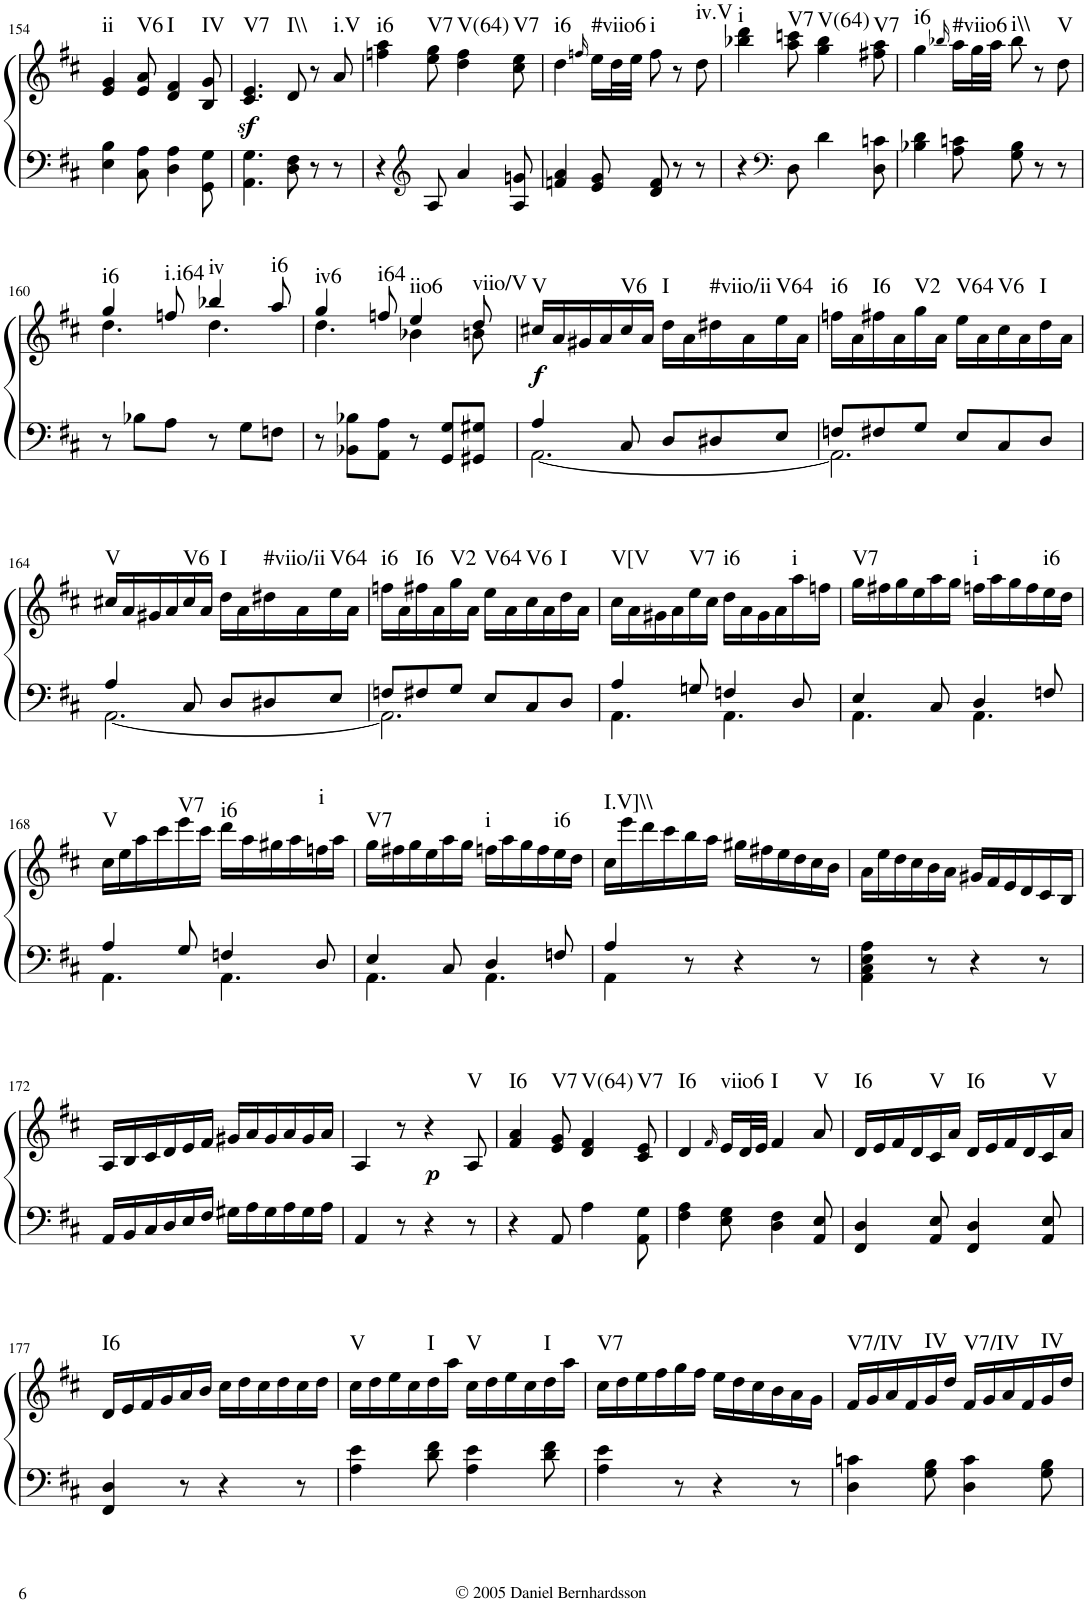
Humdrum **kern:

**kern	**kern	**dynam	**harte
*part1	*part1	*part1	*part1
*staff2	*staff1	*staff1/2	*
*I"Piano	*	*	*
*I'Pno.	*	*	*
!!LO:PB:g=z
*clefF4	*clefG2	*	*
*k[f#c#]	*k[f#c#]	*	*
*D:	*D:	*	*
*M6/8	*M6/8	*	*
=154	=154	=154	=154
!	!	!	!LO:H:kt=ii
4E\ 4B\	4e/ 4g/	.	N
!	!	!	!LO:H:kt=V6
8C#\ 8A\	8e/ 8a/	.	N
!	!	!	!LO:H:kt=I
4D\ 4A\	4d/ 4f#/	.	N
!	!	!	!LO:H:kt=IV
8GG\ 8G\	8B/ 8g/	.	N
=155	=155	=155	=155
!	!	!LO:DY:b	!LO:H:kt=V7
4.AA\ 4.G\	4.c#/ 4.e/	sf	N
!	!	!	!LO:H:kt=I\\
8D\ 8F#\	8d/	.	N
8r	8r	.	.
!	!	!	!LO:H:kt=i.V
8r	8a/	.	N
=156	=156	=156	=156
!	!	!	!LO:H:kt=i6
4r	4ffn\ 4aa\	.	N
*clefG2	*	*	*
!	!	!	!LO:H:kt=V7
8A/	8ee\ 8gg\	.	N
!	!	!	!LO:H:kt=V(64)
4a/	4dd\ 4ff\	.	N
!	!	!	!LO:H:kt=V7
8A/ 8gn/	8cc#\ 8ee\	.	N
=157	=157	=157	=157
!	!	!	!LO:H:kt=i6
4fn/ 4a/	4dd\	.	N
.	16qffn/	.	.
!	!	!	!LO:H:kt=#viio6
8e/ 8g/	16ee\LL	.	N
.	32dd\L	.	.
.	32ee\JJJ	.	.
!	!	!	!LO:H:kt=i
8d/ 8f/	8ff\	.	N
8r	8r	.	.
!	!	!	!LO:H:kt=iv.V
8r	8dd\	.	N
=158	=158	=158	=158
!	!	!	!LO:H:kt=i
4r	4bb-X\ 4ddd\	.	N
*clefF4	*	*	*
!	!	!	!LO:H:kt=V7
8D\	8aa\ 8cccn\	.	N
!	!	!	!LO:H:kt=V(64)
4d\	4gg\ 4bb-\	.	N
!	!	!	!LO:H:kt=V7
8D\ 8cn\	8ff#X\ 8aa\	.	N
=159	=159	=159	=159
!	!	!	!LO:H:kt=i6
4B-X\ 4d\	4gg\	.	N
.	16qbb-X/	.	.
!	!	!	!LO:H:kt=#viio6
8A\ 8cn\	16aa\LL	.	N
.	32gg\L	.	.
.	32aa\JJJ	.	.
!	!	!	!LO:H:kt=i\\
8G\ 8B-\	8bb-\	.	N
8r	8r	.	.
!	!	!	!LO:H:kt=V
8r	8dd\	.	N
!!LO:LB:g=z
=160	=160	=160	=160
*	*^	*	*
!	!	!	!	!LO:H:kt=i6
8r	4gg/	4.dd\	.	N
8B-X\L	.	.	.	.
!	!	!	!	!LO:H:kt=i.i64
8A\J	8ffn/	.	.	N
!	!	!	!	!LO:H:kt=iv
8r	4bb-X/	4.dd\	.	N
8G\L	.	.	.	.
!	!	!	!	!LO:H:kt=i6
8Fn\J	8aa/	.	.	N
=161	=161	=161	=161	=161
!	!	!	!	!LO:H:kt=iv6
8r	4gg/	4.dd\	.	N
8BB-X\ 8B-X\L	.	.	.	.
!	!	!	!	!LO:H:kt=i64
8AA\ 8A\J	8ffn/	.	.	N
!	!	!	!	!LO:H:kt=iio6
8r	4ee/	4b-X\	.	N
8GG/ 8G/L	.	.	.	.
!	!	!	!	!LO:H:kt=viio/V
8GG#X/ 8G#X/J	8dd/	8bn\	.	N
=162	=162	=162	=162	=162
*^	*	*	*	*
!	!	!	!	!LO:DY:b	!LO:H:kt=V
*	*	*v	*v	*	*
4A/	[2.AA\	16cc#X/LL	f	N
.	.	16a/	.	.
.	.	16g#X/	.	.
.	.	16a/	.	.
!	!	!	!	!LO:H:kt=V6
8C#/	.	16cc#/	.	N
.	.	16a/JJ	.	.
!	!	!	!	!LO:H:kt=I
8D/L	.	16dd\LL	.	N
.	.	16a\	.	.
!	!	!	!	!LO:H:kt=#viio/ii
8D#X/	.	16dd#X\	.	N
.	.	16a\	.	.
!	!	!	!	!LO:H:kt=V64
8E/J	.	16ee\	.	N
.	.	16a\JJ	.	.
=163	=163	=163	=163	=163
!	!	!	!	!LO:H:kt=i6
8Fn/L	2.AA\]	16ffn\LL	.	N
.	.	16a\	.	.
!	!	!	!	!LO:H:kt=I6
8F#X/	.	16ff#X\	.	N
.	.	16a\	.	.
!	!	!	!	!LO:H:kt=V2
8G/J	.	16gg\	.	N
.	.	16a\JJ	.	.
!	!	!	!	!LO:H:kt=V64
8E/L	.	16ee\LL	.	N
.	.	16a\	.	.
!	!	!	!	!LO:H:kt=V6
8C#/	.	16cc#\	.	N
.	.	16a\	.	.
!	!	!	!	!LO:H:kt=I
8D/J	.	16dd\	.	N
.	.	16a\JJ	.	.
!!LO:LB:g=z
=164	=164	=164	=164	=164
!	!	!	!	!LO:H:kt=V
4A/	[2.AA\	16cc#X/LL	.	N
.	.	16a/	.	.
.	.	16g#X/	.	.
.	.	16a/	.	.
!	!	!	!	!LO:H:kt=V6
8C#/	.	16cc#/	.	N
.	.	16a/JJ	.	.
!	!	!	!	!LO:H:kt=I
8D/L	.	16dd\LL	.	N
.	.	16a\	.	.
!	!	!	!	!LO:H:kt=#viio/ii
8D#X/	.	16dd#X\	.	N
.	.	16a\	.	.
!	!	!	!	!LO:H:kt=V64
8E/J	.	16ee\	.	N
.	.	16a\JJ	.	.
=165	=165	=165	=165	=165
!	!	!	!	!LO:H:kt=i6
8Fn/L	2.AA\]	16ffn\LL	.	N
.	.	16a\	.	.
!	!	!	!	!LO:H:kt=I6
8F#X/	.	16ff#X\	.	N
.	.	16a\	.	.
!	!	!	!	!LO:H:kt=V2
8G/J	.	16gg\	.	N
.	.	16a\JJ	.	.
!	!	!	!	!LO:H:kt=V64
8E/L	.	16ee\LL	.	N
.	.	16a\	.	.
!	!	!	!	!LO:H:kt=V6
8C#/	.	16cc#\	.	N
.	.	16a\	.	.
!	!	!	!	!LO:H:kt=I
8D/J	.	16dd\	.	N
.	.	16a\JJ	.	.
=166	=166	=166	=166	=166
!	!	!	!	!LO:H:kt=V[V
4A/	4.AA\	16cc#\LL	.	N
.	.	16a\	.	.
.	.	16g#X\	.	.
.	.	16a\	.	.
!	!	!	!	!LO:H:kt=V7
8Gn/	.	16ee\	.	N
.	.	16cc#\JJ	.	.
!	!	!	!	!LO:H:kt=i6
4Fn/	4.AA\	16dd\LL	.	N
.	.	16a\	.	.
.	.	16g#\	.	.
.	.	16a\	.	.
!	!	!	!	!LO:H:kt=i
8D/	.	16aa\	.	N
.	.	16ffn\JJ	.	.
=167	=167	=167	=167	=167
!	!	!	!	!LO:H:kt=V7
4E/	4.AA\	16gg\LL	.	N
.	.	16ff#X\	.	.
.	.	16gg\	.	.
.	.	16ee\	.	.
8C#/	.	16aa\	.	.
.	.	16gg\JJ	.	.
!	!	!	!	!LO:H:kt=i
4D/	4.AA\	16ffn\LL	.	N
.	.	16aa\	.	.
.	.	16gg\	.	.
.	.	16ff\	.	.
!	!	!	!	!LO:H:kt=i6
8Fn/	.	16ee\	.	N
.	.	16dd\JJ	.	.
!!LO:LB:g=z
=168	=168	=168	=168	=168
!	!	!	!	!LO:H:kt=V
4A/	4.AA\	16cc#\LL	.	N
.	.	16ee\	.	.
.	.	16aa\	.	.
.	.	16ccc#\	.	.
!	!	!	!	!LO:H:kt=V7
8G/	.	16eee\	.	N
.	.	16ccc#\JJ	.	.
!	!	!	!	!LO:H:kt=i6
4Fn/	4.AA\	16ddd\LL	.	N
.	.	16aa\	.	.
.	.	16gg#X\	.	.
.	.	16aa\	.	.
!	!	!	!	!LO:H:kt=i
8D/	.	16ffn\	.	N
.	.	16aa\JJ	.	.
=169	=169	=169	=169	=169
!	!	!	!	!LO:H:kt=V7
4E/	4.AA\	16gg\LL	.	N
.	.	16ff#X\	.	.
.	.	16gg\	.	.
.	.	16ee\	.	.
8C#/	.	16aa\	.	.
.	.	16gg\JJ	.	.
!	!	!	!	!LO:H:kt=i
4D/	4.AA\	16ffn\LL	.	N
.	.	16aa\	.	.
.	.	16gg\	.	.
.	.	16ff\	.	.
!	!	!	!	!LO:H:kt=i6
8Fn/	.	16ee\	.	N
.	.	16dd\JJ	.	.
=170	=170	=170	=170	=170
!	!	!	!	!LO:H:kt=I.V]\\
4A/	4AA\	16cc#\LL	.	N
.	.	16eee\	.	.
.	.	16ddd\	.	.
.	.	16ccc#\	.	.
8r	8ryy	16bb\	.	.
.	.	16aa\JJ	.	.
4r	4.ryy	16gg#X\LL	.	.
.	.	16ff#X\	.	.
.	.	16ee\	.	.
.	.	16dd\	.	.
8r	.	16cc#\	.	.
.	.	16b\JJ	.	.
*v	*v	*	*	*
=171	=171	=171	=171
4AA\ 4C#\ 4E\ 4A\	16a\LL	.	.
.	16ee\	.	.
.	16dd\	.	.
.	16cc#\	.	.
8r	16b\	.	.
.	16a\JJ	.	.
4r	16g#X/LL	.	.
.	16f#/	.	.
.	16e/	.	.
.	16d/	.	.
8r	16c#/	.	.
.	16B/JJ	.	.
!!LO:LB:g=z
=172	=172	=172	=172
16AA/LL	16A/LL	.	.
16BB/	16B/	.	.
16C#/	16c#/	.	.
16D/	16d/	.	.
16E/	16e/	.	.
16F#/JJ	16f#/JJ	.	.
16G#X\LL	16g#X/LL	.	.
16A\	16a/	.	.
16G#\	16g#/	.	.
16A\	16a/	.	.
16G#\	16g#/	.	.
16A\JJ	16a/JJ	.	.
=173	=173	=173	=173
4AA/	4A/	.	.
8r	8r	.	.
!	!	!LO:DY:b	!
4r	4r	p	.
!	!	!	!LO:H:kt=V
8r	8A/	.	N
=174	=174	=174	=174
!	!	!	!LO:H:kt=I6
4r	4f#/ 4a/	.	N
!	!	!	!LO:H:kt=V7
8AA/	8e/ 8g/	.	N
!	!	!	!LO:H:kt=V(64)
4A\	4d/ 4f#/	.	N
!	!	!	!LO:H:kt=V7
8AA\ 8G\	8c#/ 8e/	.	N
=175	=175	=175	=175
!	!	!	!LO:H:kt=I6
4F#\ 4A\	4d/	.	N
.	16qf#/	.	.
!	!	!	!LO:H:kt=viio6
8E\ 8G\	16e/LL	.	N
.	32d/L	.	.
.	32e/JJJ	.	.
!	!	!	!LO:H:kt=I
4D\ 4F#\	4f#/	.	N
!	!	!	!LO:H:kt=V
8AA/ 8E/	8a/	.	N
=176	=176	=176	=176
!	!	!	!LO:H:kt=I6
4FF#/ 4D/	16d/LL	.	N
.	16e/	.	.
.	16f#/	.	.
.	16d/	.	.
!	!	!	!LO:H:kt=V
8AA/ 8E/	16c#/	.	N
.	16a/JJ	.	.
!	!	!	!LO:H:kt=I6
4FF#/ 4D/	16d/LL	.	N
.	16e/	.	.
.	16f#/	.	.
.	16d/	.	.
!	!	!	!LO:H:kt=V
8AA/ 8E/	16c#/	.	N
.	16a/JJ	.	.
!!LO:LB:g=z
=177	=177	=177	=177
!	!	!	!LO:H:kt=I6
4FF#/ 4D/	16d/LL	.	N
.	16e/	.	.
.	16f#/	.	.
.	16g/	.	.
8r	16a/	.	.
.	16b/JJ	.	.
4r	16cc#\LL	.	.
.	16dd\	.	.
.	16cc#\	.	.
.	16dd\	.	.
8r	16cc#\	.	.
.	16dd\JJ	.	.
=178	=178	=178	=178
!	!	!	!LO:H:kt=V
4A\ 4e\	16cc#\LL	.	N
.	16dd\	.	.
.	16ee\	.	.
.	16cc#\	.	.
!	!	!	!LO:H:kt=I
8d\ 8f#\	16dd\	.	N
.	16aa\JJ	.	.
!	!	!	!LO:H:kt=V
4A\ 4e\	16cc#\LL	.	N
.	16dd\	.	.
.	16ee\	.	.
.	16cc#\	.	.
!	!	!	!LO:H:kt=I
8d\ 8f#\	16dd\	.	N
.	16aa\JJ	.	.
=179	=179	=179	=179
!	!	!	!LO:H:kt=V7
4A\ 4e\	16cc#\LL	.	N
.	16dd\	.	.
.	16ee\	.	.
.	16ff#\	.	.
8r	16gg\	.	.
.	16ff#\JJ	.	.
4r	16ee\LL	.	.
.	16dd\	.	.
.	16cc#\	.	.
.	16b\	.	.
8r	16a\	.	.
.	16g\JJ	.	.
=180	=180	=180	=180
!	!	!	!LO:H:kt=V7/IV
4D\ 4cn\	16f#/LL	.	N
.	16g/	.	.
.	16a/	.	.
.	16f#/	.	.
!	!	!	!LO:H:kt=IV
8G\ 8B\	16g/	.	N
.	16dd/JJ	.	.
!	!	!	!LO:H:kt=V7/IV
4D\ 4c\	16f#/LL	.	N
.	16g/	.	.
.	16a/	.	.
.	16f#/	.	.
!	!	!	!LO:H:kt=IV
8G\ 8B\	16g/	.	N
.	16dd/JJ	.	.
=	=	=	=
*-	*-	*-	*-
